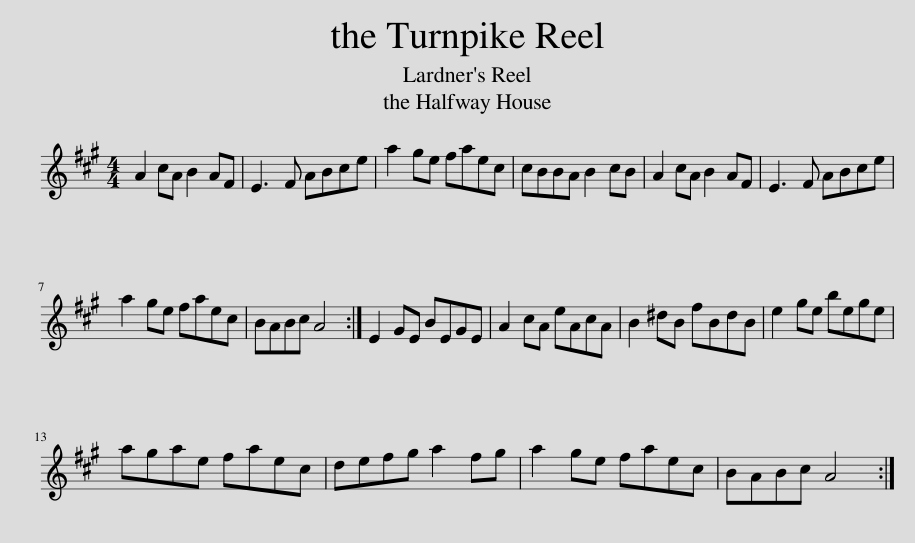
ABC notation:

X:1
L:1/8
M:4/4
I:linebreak $
K:A
V:1 treble
V:1
 A2 cA B2 AF | E3 F ABce | a2 ge faec | cBBA B2 cB | A2 cA B2 AF | %5
 E3 F ABce |$ a2 ge faec | BABc A4 :| E2 GE BEGE | A2 cA eAcA | %10
 B2 ^dB fBdB | e2 ge bege |$ agae faec | defg a2 fg | a2 ge faec | %15
 BABc A4 :| %16
